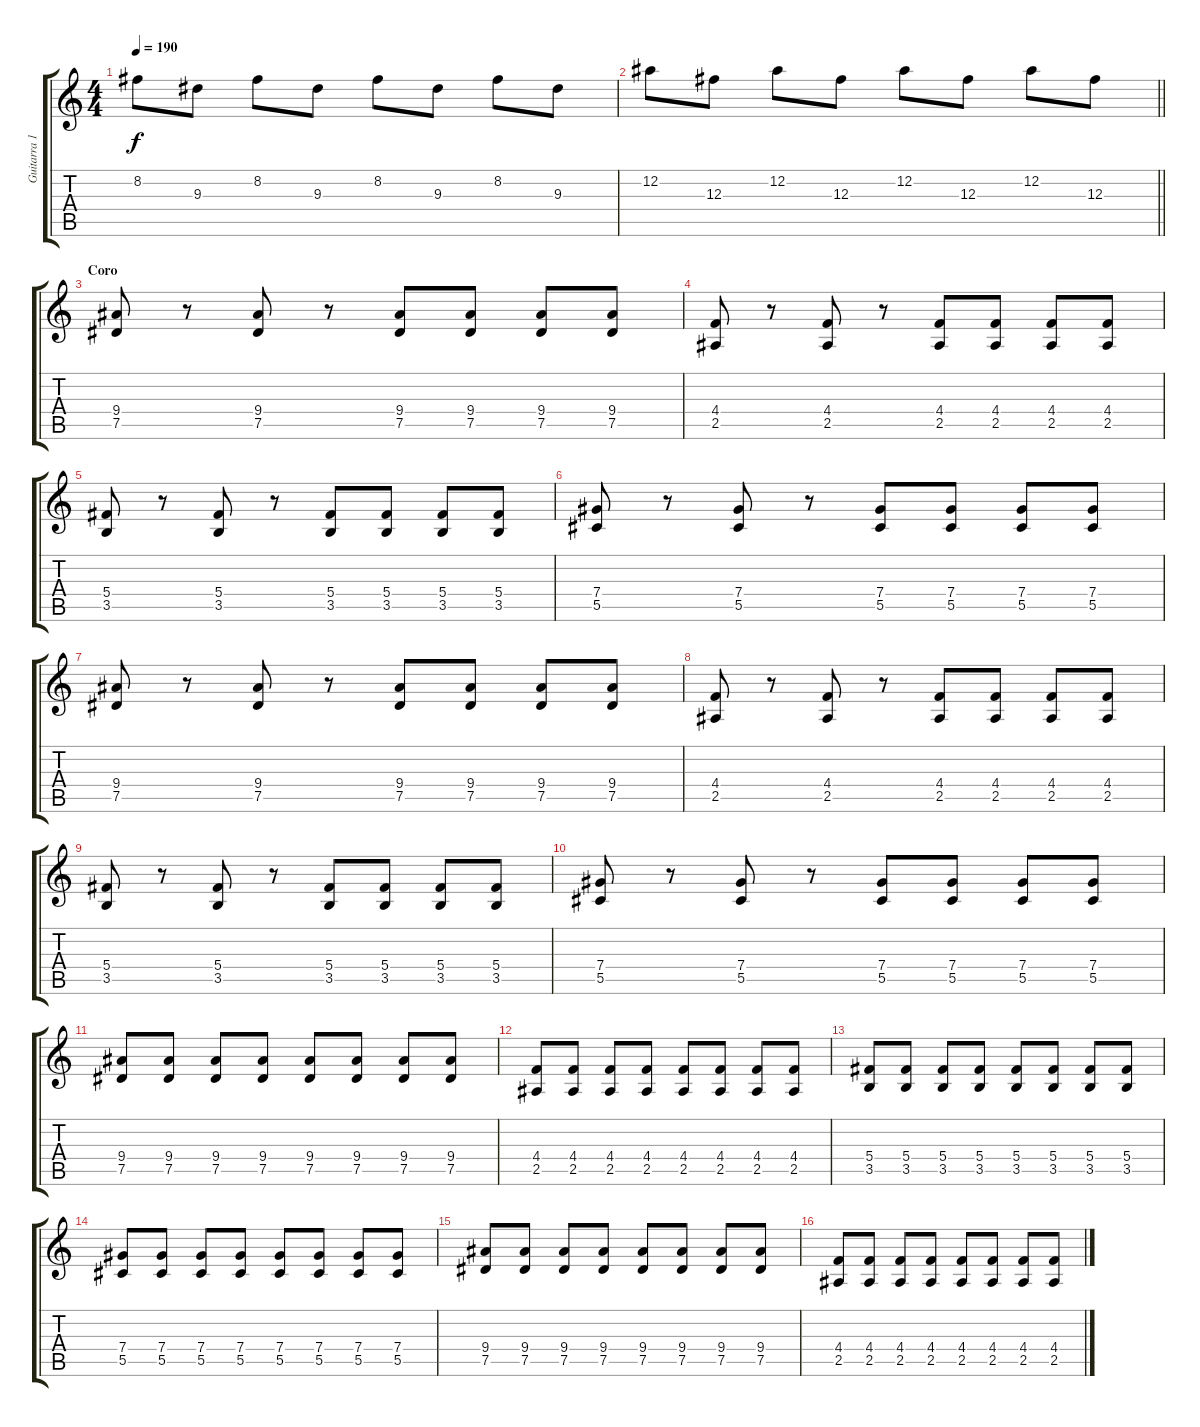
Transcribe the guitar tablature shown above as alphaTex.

\track ("Guitarra 1" "Guitarra 1") {instrument overdrivenguitar}
\staff {score tabs}
\tuning (Eb4 Bb3 Gb3 Db3 Ab2 Eb2) {hide}
\ts (4 4)
\tempo 190
\clef g2
\ks c
8.2.8{dy f} 9.3.8 8.2.8 9.3.8 8.2.8 9.3.8 8.2.8 9.3.8 |
\barLineRight lightlight
12.2.8 12.3.8 12.2.8 12.3.8 12.2.8 12.3.8 12.2.8 12.3.8 |
\section ("" "Coro")
(9.4 7.5).8 r.8 (9.4 7.5).8 r.8 (9.4 7.5).8 (9.4 7.5).8 (9.4 7.5).8 (9.4 7.5).8 |
(4.4 2.5).8 r.8 (4.4 2.5).8 r.8 (4.4 2.5).8 (4.4 2.5).8 (4.4 2.5).8 (4.4 2.5).8 |
(5.4 3.5).8 r.8 (5.4 3.5).8 r.8 (5.4 3.5).8 (5.4 3.5).8 (5.4 3.5).8 (5.4 3.5).8 |
(7.4 5.5).8 r.8 (7.4 5.5).8 r.8 (7.4 5.5).8 (7.4 5.5).8 (7.4 5.5).8 (7.4 5.5).8 |
(9.4 7.5).8 r.8 (9.4 7.5).8 r.8 (9.4 7.5).8 (9.4 7.5).8 (9.4 7.5).8 (9.4 7.5).8 |
(4.4 2.5).8 r.8 (4.4 2.5).8 r.8 (4.4 2.5).8 (4.4 2.5).8 (4.4 2.5).8 (4.4 2.5).8 |
(5.4 3.5).8 r.8 (5.4 3.5).8 r.8 (5.4 3.5).8 (5.4 3.5).8 (5.4 3.5).8 (5.4 3.5).8 |
(7.4 5.5).8 r.8 (7.4 5.5).8 r.8 (7.4 5.5).8 (7.4 5.5).8 (7.4 5.5).8 (7.4 5.5).8 |
(9.4 7.5).8 (9.4 7.5).8 (9.4 7.5).8 (9.4 7.5).8 (9.4 7.5).8 (9.4 7.5).8 (9.4 7.5).8 (9.4 7.5).8 |
(4.4 2.5).8 (4.4 2.5).8 (4.4 2.5).8 (4.4 2.5).8 (4.4 2.5).8 (4.4 2.5).8 (4.4 2.5).8 (4.4 2.5).8 |
(5.4 3.5).8 (5.4 3.5).8 (5.4 3.5).8 (5.4 3.5).8 (5.4 3.5).8 (5.4 3.5).8 (5.4 3.5).8 (5.4 3.5).8 |
(7.4 5.5).8 (7.4 5.5).8 (7.4 5.5).8 (7.4 5.5).8 (7.4 5.5).8 (7.4 5.5).8 (7.4 5.5).8 (7.4 5.5).8 |
(9.4 7.5).8 (9.4 7.5).8 (9.4 7.5).8 (9.4 7.5).8 (9.4 7.5).8 (9.4 7.5).8 (9.4 7.5).8 (9.4 7.5).8 |
(4.4 2.5).8 (4.4 2.5).8 (4.4 2.5).8 (4.4 2.5).8 (4.4 2.5).8 (4.4 2.5).8 (4.4 2.5).8 (4.4 2.5).8
